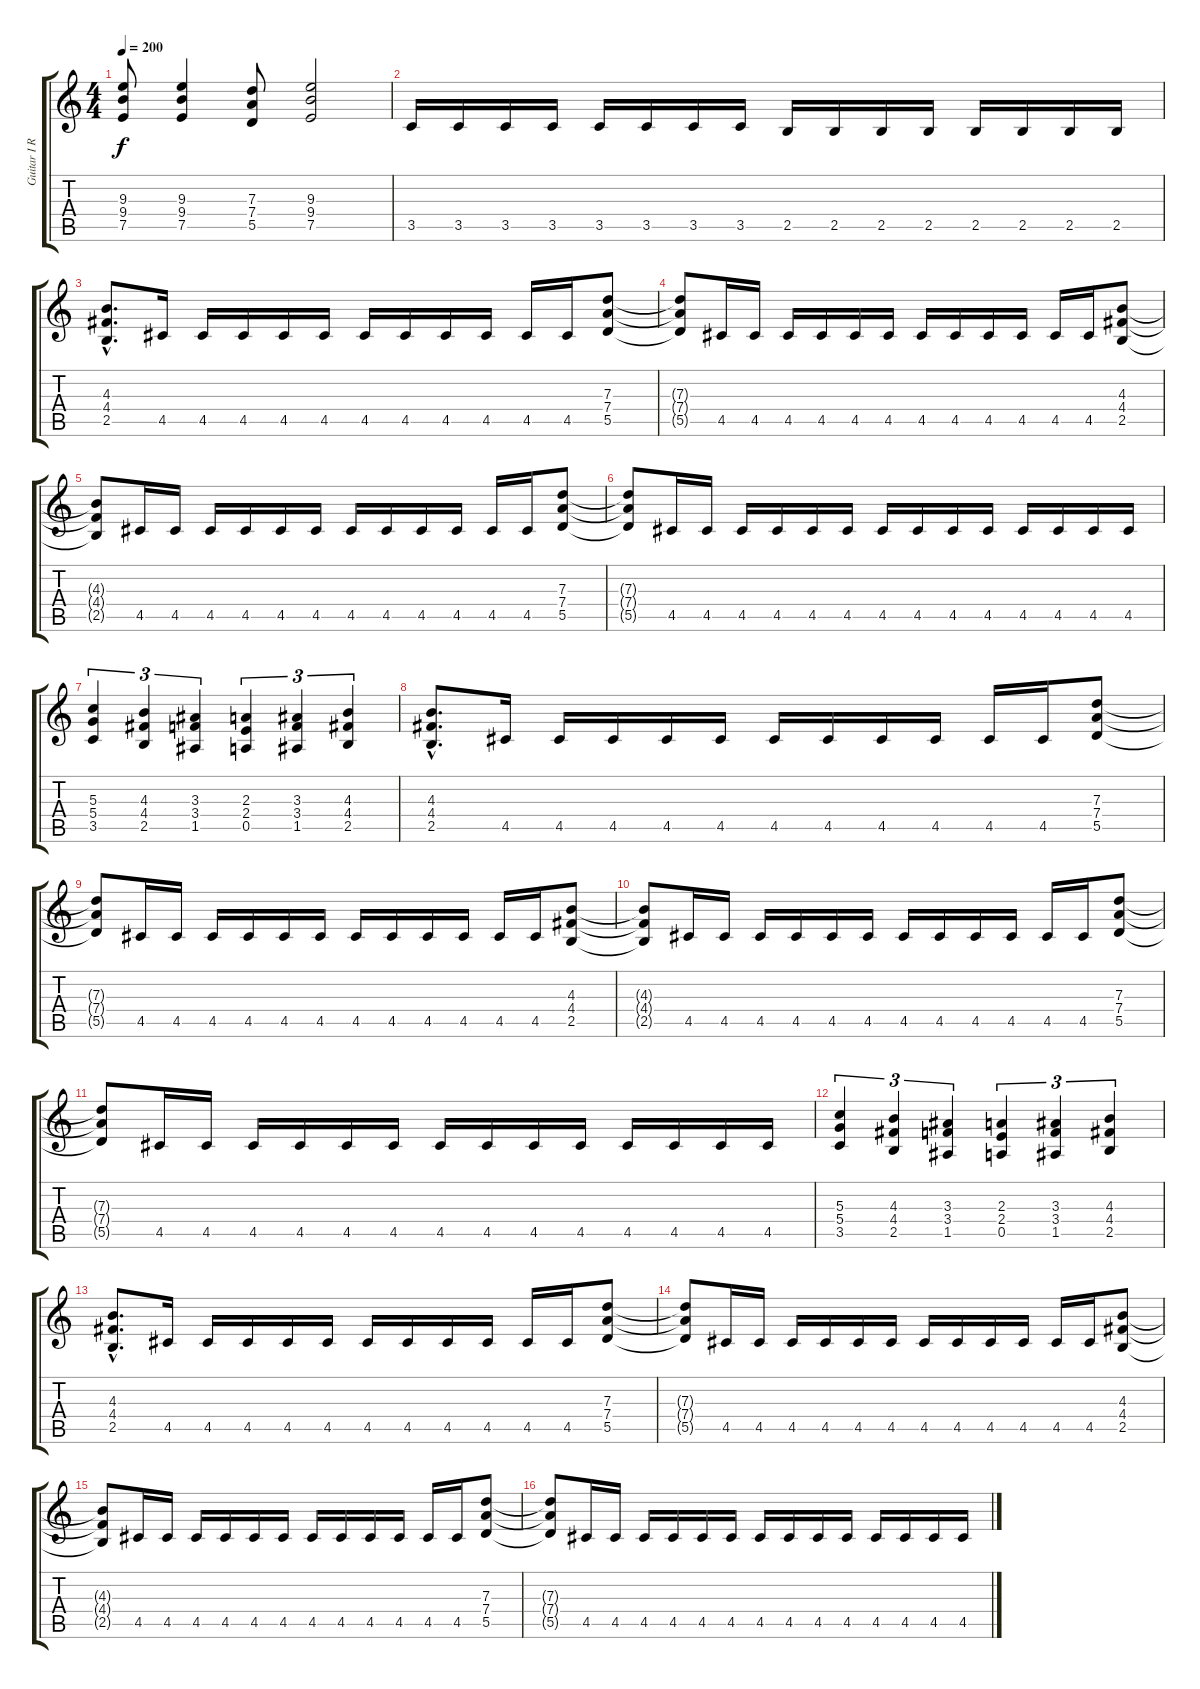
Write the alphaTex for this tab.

\track ("Guitar I Rhythm" "Guitar I R") {instrument overdrivenguitar}
\staff {score tabs}
\tuning (E4 B3 G3 D3 A2 E2) {hide}
\ts (4 4)
\tempo 200
\clef g2
\ks c
(9.3 9.4 7.5).8{dy f} (9.3 9.4 7.5).4 (7.3 7.4 5.5).8 (9.3 9.4 7.5).2 |
3.5.16 3.5.16 3.5.16 3.5.16 3.5.16 3.5.16 3.5.16 3.5.16 2.5.16 2.5.16 2.5.16 2.5.16 2.5.16 2.5.16 2.5.16 2.5.16 |
(4.3{hac} 4.4{hac} 2.5{hac}).8{d} 4.5.16 4.5.16 4.5.16 4.5.16 4.5.16 4.5.16 4.5.16 4.5.16 4.5.16 4.5.16 4.5.16 (7.3 7.4 5.5).8 |
(7.3{t} 7.4{t} 5.5{t}).8 4.5.16 4.5.16 4.5.16 4.5.16 4.5.16 4.5.16 4.5.16 4.5.16 4.5.16 4.5.16 4.5.16 4.5.16 (4.3 4.4 2.5).8 |
(4.3{t} 4.4{t} 2.5{t}).8 4.5.16 4.5.16 4.5.16 4.5.16 4.5.16 4.5.16 4.5.16 4.5.16 4.5.16 4.5.16 4.5.16 4.5.16 (7.3 7.4 5.5).8 |
(7.3{t} 7.4{t} 5.5{t}).8 4.5.16 4.5.16 4.5.16 4.5.16 4.5.16 4.5.16 4.5.16 4.5.16 4.5.16 4.5.16 4.5.16 4.5.16 4.5.16 4.5.16 |
(5.3 5.4 3.5).4{tu (3 2)} (4.3 4.4 2.5).4{tu (3 2)} (3.3 3.4 1.5).4{tu (3 2)} (2.3 2.4 0.5).4{tu (3 2)} (3.3 3.4 1.5).4{tu (3 2)} (4.3 4.4 2.5).4{tu (3 2)} |
(4.3{hac} 4.4{hac} 2.5{hac}).8{d} 4.5.16 4.5.16 4.5.16 4.5.16 4.5.16 4.5.16 4.5.16 4.5.16 4.5.16 4.5.16 4.5.16 (7.3 7.4 5.5).8 |
(7.3{t} 7.4{t} 5.5{t}).8 4.5.16 4.5.16 4.5.16 4.5.16 4.5.16 4.5.16 4.5.16 4.5.16 4.5.16 4.5.16 4.5.16 4.5.16 (4.3 4.4 2.5).8 |
(4.3{t} 4.4{t} 2.5{t}).8 4.5.16 4.5.16 4.5.16 4.5.16 4.5.16 4.5.16 4.5.16 4.5.16 4.5.16 4.5.16 4.5.16 4.5.16 (7.3 7.4 5.5).8 |
(7.3{t} 7.4{t} 5.5{t}).8 4.5.16 4.5.16 4.5.16 4.5.16 4.5.16 4.5.16 4.5.16 4.5.16 4.5.16 4.5.16 4.5.16 4.5.16 4.5.16 4.5.16 |
(5.3 5.4 3.5).4{tu (3 2)} (4.3 4.4 2.5).4{tu (3 2)} (3.3 3.4 1.5).4{tu (3 2)} (2.3 2.4 0.5).4{tu (3 2)} (3.3 3.4 1.5).4{tu (3 2)} (4.3 4.4 2.5).4{tu (3 2)} |
(4.3{hac} 4.4{hac} 2.5{hac}).8{d} 4.5.16 4.5.16 4.5.16 4.5.16 4.5.16 4.5.16 4.5.16 4.5.16 4.5.16 4.5.16 4.5.16 (7.3 7.4 5.5).8 |
(7.3{t} 7.4{t} 5.5{t}).8 4.5.16 4.5.16 4.5.16 4.5.16 4.5.16 4.5.16 4.5.16 4.5.16 4.5.16 4.5.16 4.5.16 4.5.16 (4.3 4.4 2.5).8 |
(4.3{t} 4.4{t} 2.5{t}).8 4.5.16 4.5.16 4.5.16 4.5.16 4.5.16 4.5.16 4.5.16 4.5.16 4.5.16 4.5.16 4.5.16 4.5.16 (7.3 7.4 5.5).8 |
(7.3{t} 7.4{t} 5.5{t}).8 4.5.16 4.5.16 4.5.16 4.5.16 4.5.16 4.5.16 4.5.16 4.5.16 4.5.16 4.5.16 4.5.16 4.5.16 4.5.16 4.5.16
